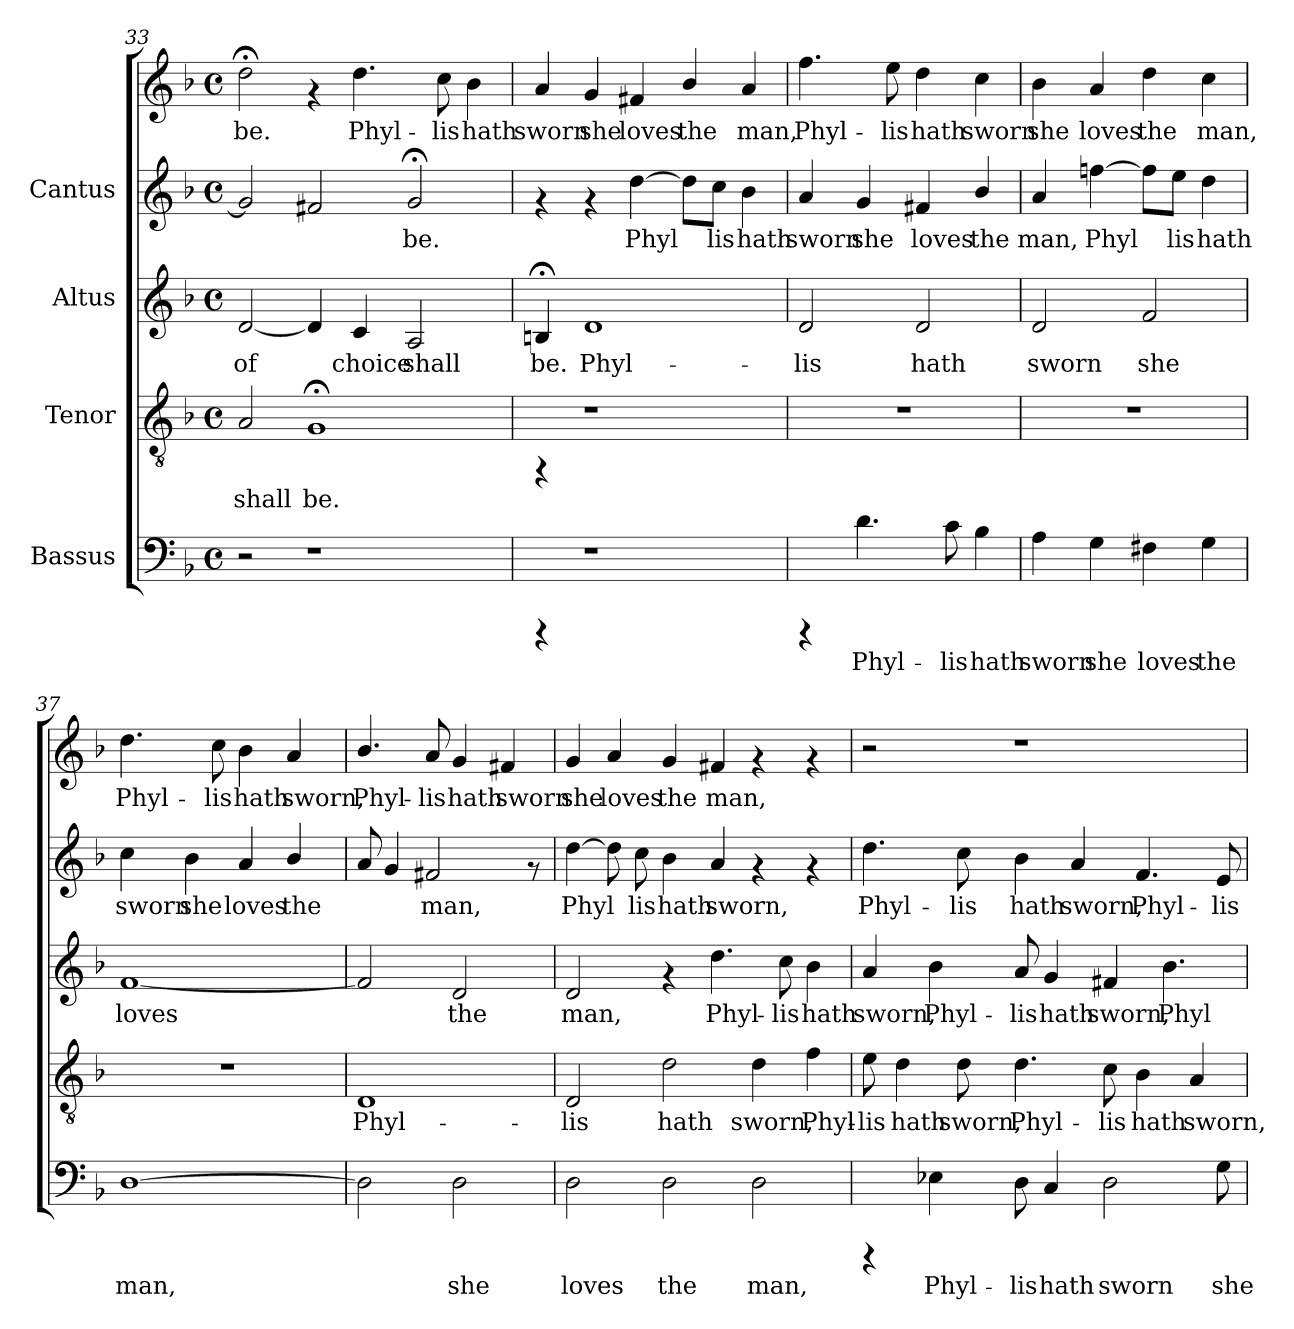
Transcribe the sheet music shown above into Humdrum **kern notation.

**kern	**text	**kern	**text	**kern	**text	**kern	**text	**kern	**text
*part4	*part4	*part3	*part3	*part2	*part2	*part1	*part1	*part1	*part1
*staff5	*staff5	*staff4	*staff4	*staff3	*staff3	*staff2	*staff2	*staff1	*staff1
*I"Bassus	*	*I"Tenor	*	*I"Altus	*	*I"Cantus	*	*	*
*clefF4	*	*clefGv2	*	*clefG2	*	*clefG2	*	*clefG2	*
*k[b-]	*	*k[b-]	*	*k[b-]	*	*k[b-]	*	*k[b-]	*
*F:	*	*F:	*	*F:	*	*F:	*	*F:	*
*M4/4	*	*M4/4	*	*M4/4	*	*M4/4	*	*M4/4	*
*met(c)	*	*met(c)	*	*met(c)	*	*met(c)	*	*met(c)	*
=33	=33	=33	=33	=33	=33	=33	=33	=33	=33
!	!	!	!LO:LY:b:cj	!	!LO:LY:b:cj	!	!	!	!LO:LY:b:cj
2r	.	2A/	shall	[<2d/	of	2g/]	.	2dd;<\	be.
!	!	!	!LO:LY:b:cj	!	!LO:LY:b:cj	!	!LO:LY:b:cj	!	!
1r	.	1G;<	be.	4d/]	.	2f#X/	.	4rf	.
!	!	!	!	!	!LO:LY:b:cj	!	!	!	!LO:LY:b:cj
.	.	.	.	4c/	choice	.	.	4.dd\	Phyl-
!	!	!	!	!	!LO:LY:b:cj	!	!LO:LY:b:cj	!	!
.	.	.	.	2A/	shall	2g;</	be.	.	.
!	!	!	!	!	!	!	!	!	!LO:LY:b:cj
.	.	.	.	.	.	.	.	8cc\	-lis
!	!	!	!	!	!	!	!	!	!LO:LY:b:cj
.	.	.	.	.	.	.	.	4b-\	hath
!!LO:LB:g=z
=34	=34	=34	=34	=34	=34	=34	=34	=34	=34
!	!	!	!	!	!LO:LY:b:cj	!	!	!	!LO:LY:b:cj
4rCCC	.	4rFF	.	4Bn;</	be.	4rf	.	4a/	sworn
!	!	!	!	!	!LO:LY:b:cj	!	!	!	!LO:LY:b:cj
1r	.	1r	.	1d	Phyl-	4rf	.	4g/	she
!	!	!	!	!	!	!	!LO:LY:b:cj	!	!LO:LY:b:cj
.	.	.	.	.	.	[>4dd\	Phyl-	4f#X/	loves
!	!	!	!	!	!	!	!LO:LY:b:cj	!	!LO:LY:b:cj
.	.	.	.	.	.	8dd\L]	-	4b-/	the
!	!	!	!	!	!	!	!LO:LY:b:cj	!	!
.	.	.	.	.	.	8cc\J	lis	.	.
!	!	!	!	!	!	!	!LO:LY:b:cj	!	!LO:LY:b:cj
.	.	.	.	.	.	4b-\	hath	4a/	man,
=35	=35	=35	=35	=35	=35	=35	=35	=35	=35
!	!	!	!	!	!LO:LY:b:cj	!	!LO:LY:b:cj	!	!LO:LY:b:cj
4rCCC	.	1r	.	2d/	-lis	4a/	sworn	4.ff\	Phyl-
!	!LO:LY:b:cj	!	!	!	!	!	!LO:LY:b:cj	!	!
4.d\	Phyl-	.	.	.	.	4g/	she	.	.
!	!	!	!	!	!	!	!	!	!LO:LY:b:cj
.	.	.	.	.	.	.	.	8ee\	-lis
!	!	!	!	!	!LO:LY:b:cj	!	!LO:LY:b:cj	!	!LO:LY:b:cj
.	.	.	.	2d/	hath	4f#X/	loves	4dd\	hath
!	!LO:LY:b:cj	!	!	!	!	!	!	!	!
8c\	-lis	.	.	.	.	.	.	.	.
!	!LO:LY:b:cj	!	!	!	!	!	!LO:LY:b:cj	!	!LO:LY:b:cj
4B-\	hath	.	.	.	.	4b-/	the	4cc\	sworn
=36	=36	=36	=36	=36	=36	=36	=36	=36	=36
!	!LO:LY:b:cj	!	!	!	!LO:LY:b:cj	!	!LO:LY:b:cj	!	!LO:LY:b:cj
4A\	sworn	1r	.	2d/	sworn	4a/	man,	4b-\	she
!	!LO:LY:b:cj	!	!	!	!	!	!LO:LY:b:cj	!	!LO:LY:b:cj
4G\	she	.	.	.	.	[>4ffn\	Phyl-	4a/	loves
!	!LO:LY:b:cj	!	!	!	!LO:LY:b:cj	!	!LO:LY:b:cj	!	!LO:LY:b:cj
4F#X\	loves	.	.	2f/	she	8ff\L]	-	4dd\	the
!	!	!	!	!	!	!	!LO:LY:b:cj	!	!
.	.	.	.	.	.	8ee\J	lis	.	.
!	!LO:LY:b:cj	!	!	!	!	!	!LO:LY:b:cj	!	!LO:LY:b:cj
4G\	the	.	.	.	.	4dd\	hath	4cc\	man,
!!LO:LB:g=z
=37	=37	=37	=37	=37	=37	=37	=37	=37	=37
!	!LO:LY:b:cj	!	!	!	!LO:LY:b:cj	!	!LO:LY:b:cj	!	!LO:LY:b:cj
[>1D	man,	1r	.	[<1f	loves	4cc\	sworn	4.dd\	Phyl-
!	!	!	!	!	!	!	!LO:LY:b:cj	!	!
.	.	.	.	.	.	4b-\	she	.	.
!	!	!	!	!	!	!	!	!	!LO:LY:b:cj
.	.	.	.	.	.	.	.	8cc\	-lis
!	!	!	!	!	!	!	!LO:LY:b:cj	!	!LO:LY:b:cj
.	.	.	.	.	.	4a/	loves	4b-\	hath
!	!	!	!	!	!	!	!LO:LY:b:cj	!	!LO:LY:b:cj
.	.	.	.	.	.	4b-/	the	4a/	sworn,
!!LO:PB:g=z
=38	=38	=38	=38	=38	=38	=38	=38	=38	=38
!	!LO:LY:b:cj	!	!LO:LY:b:cj	!	!LO:LY:b:cj	!	!LO:LY:b:cj	!	!LO:LY:b:cj
2D\]	.	1D	Phyl-	2f/]	.	8a/	.	4.b-/	Phyl-
!	!	!	!	!	!	!	!LO:LY:b:cj	!	!
.	.	.	.	.	.	4g/	.	.	.
!	!	!	!	!	!	!	!LO:LY:b:cj	!	!LO:LY:b:cj
.	.	.	.	.	.	2f#X/	man,	8a/	-lis
!	!LO:LY:b:cj	!	!	!	!LO:LY:b:cj	!	!	!	!LO:LY:b:cj
2D\	she	.	.	2d/	the	.	.	4g/	hath
!	!	!	!	!	!	!	!	!	!LO:LY:b:cj
.	.	.	.	.	.	.	.	4f#X/	sworn
.	.	.	.	.	.	8rf	.	.	.
=39	=39	=39	=39	=39	=39	=39	=39	=39	=39
!	!LO:LY:b:cj	!	!LO:LY:b:cj	!	!LO:LY:b:cj	!	!LO:LY:b:cj	!	!LO:LY:b:cj
2D\	loves	2D/	-lis	2d/	man,	[>4dd\	Phyl-	4g/	she
!	!	!	!	!	!	!	!LO:LY:b:cj	!	!LO:LY:b:cj
.	.	.	.	.	.	8dd\]	-	4a/	loves
!	!	!	!	!	!	!	!LO:LY:b:cj	!	!
.	.	.	.	.	.	8cc\	lis	.	.
!	!LO:LY:b:cj	!	!LO:LY:b:cj	!	!	!	!LO:LY:b:cj	!	!LO:LY:b:cj
2D\	the	2d\	hath	4rf	.	4b-\	hath	4g/	the
!	!	!	!	!	!LO:LY:b:cj	!	!LO:LY:b:cj	!	!LO:LY:b:cj
.	.	.	.	4.dd\	Phyl-	4a/	sworn,	4f#X/	man,
!	!LO:LY:b:cj	!	!LO:LY:b:cj	!	!	!	!	!	!
2D\	man,	4d\	sworn,	.	.	4rf	.	4rf	.
!	!	!	!	!	!LO:LY:b:cj	!	!	!	!
.	.	.	.	8cc\	-lis	.	.	.	.
!	!	!	!LO:LY:b:cj	!	!LO:LY:b:cj	!	!	!	!
.	.	4f\	Phyl-	4b-\	hath	4rf	.	4rf	.
=40	=40	=40	=40	=40	=40	=40	=40	=40	=40
!	!	!	!LO:LY:b:cj	!	!LO:LY:b:cj	!	!LO:LY:b:cj	!	!
4rCCC	.	8e\	-lis	4a/	sworn,	4.dd\	Phyl-	2r	.
!	!	!	!LO:LY:b:cj	!	!	!	!	!	!
.	.	4d\	hath	.	.	.	.	.	.
!	!LO:LY:b:cj	!	!	!	!LO:LY:b:cj	!	!	!	!
4E-X\	Phyl-	.	.	4b-\	Phyl-	.	.	.	.
!	!	!	!LO:LY:b:cj	!	!	!	!LO:LY:b:cj	!	!
.	.	8d\	sworn,	.	.	8cc\	-lis	.	.
!	!LO:LY:b:cj	!	!LO:LY:b:cj	!	!LO:LY:b:cj	!	!LO:LY:b:cj	!	!
8D\	-lis	4.d\	Phyl-	8a/	-lis	4b-\	hath	1r	.
!	!LO:LY:b:cj	!	!	!	!LO:LY:b:cj	!	!	!	!
4C/	hath	.	.	4g/	hath	.	.	.	.
!	!	!	!	!	!	!	!LO:LY:b:cj	!	!
.	.	.	.	.	.	4a/	sworn,	.	.
!	!LO:LY:b:cj	!	!LO:LY:b:cj	!	!LO:LY:b:cj	!	!	!	!
2D\	sworn	8c\	-lis	4f#X/	sworn,	.	.	.	.
!	!	!	!LO:LY:b:cj	!	!	!	!LO:LY:b:cj	!	!
.	.	4B-\	hath	.	.	4.f/	Phyl-	.	.
!	!	!	!	!	!LO:LY:b:cj	!	!	!	!
.	.	.	.	4.b-\	Phyl-	.	.	.	.
!	!	!	!LO:LY:b:cj	!	!	!	!	!	!
.	.	4A/	sworn,	.	.	.	.	.	.
!	!LO:LY:b:cj	!	!	!	!	!	!LO:LY:b:cj	!	!
8G\	she	.	.	.	.	8e/	-lis	.	.
=	=	=	=	=	=	=	=	=	=
*-	*-	*-	*-	*-	*-	*-	*-	*-	*-
